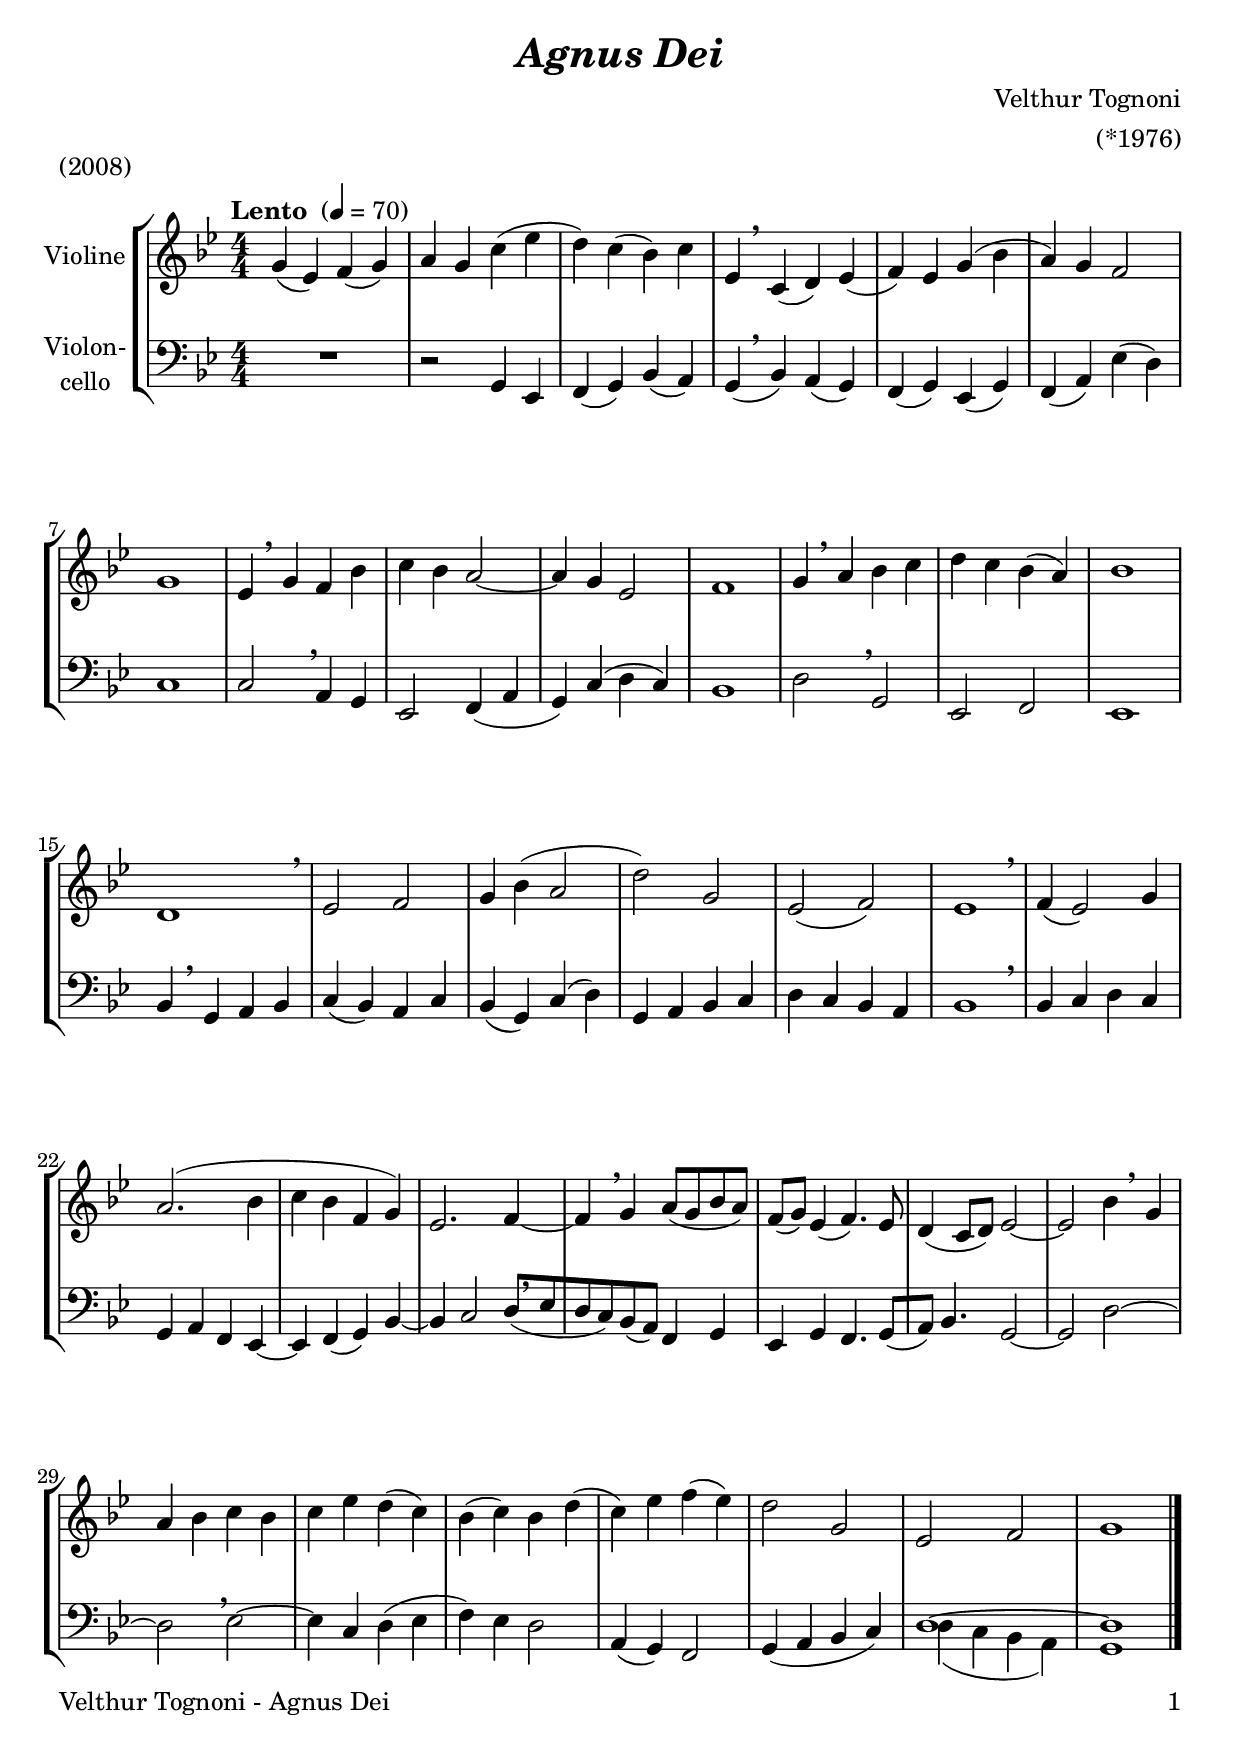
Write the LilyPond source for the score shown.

\version "2.18.2"
\include "deutsch.ly"
  
#(set-global-staff-size 22)

\header {
  title     = \markup \bold \italic "Agnus Dei"
  composer  = "Velthur Tognoni"
  arranger  = "(*1976)"
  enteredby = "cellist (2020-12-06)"
  piece     = "(2008)"
}

voiceconsts = {
  \key e \minor
  \time 4/4
  \clef "treble"
  \numericTimeSignature
  % Set default beaming for all staves
%  \set Timing.beamExceptions = #'()
%  \set Timing.baseMoment     = #(ly:make-moment 1 4)
%  \set Timing.beatStructure  = #'(1 1 1)
  \tempo "Lento " 4=70
}

mivl = "violin"
%miba = "pizzicato strings"
miba = "cello"

rit = \mark \markup \box \italic "rit."

va = \relative c' {
  \voiceconsts

  e4( c) d( e)
  fis e a( c
  h) a( g) a
  c, \breathe a( h) c(
  d) c e( g

  fis) e d2
  e1
  c4 \breathe e d g
  a g fis2~
  fis4 e c2

  d1
  e4 \breathe fis g a
  h a g ( fis)
  g1
  h, \breathe

  c2 d
  e4 g( fis2
  h) e,
  c( d)
  c1 \breathe

  d4( c2) e4
  fis2.( g4
  a g d e)
  c2. d4~
  d \breathe e fis8( e g fis)

  d( e) c4( d4.) c8
  h4( a8 h) c2~
  c g'4 \breathe e
  fis g a g
  a c h( a)

  g( a) g h(
  a) c d( c)
  h2 e,
  c d
  e1 \bar "|."
}

vb = \relative c {
  \voiceconsts
  \clef "bass"

  R1
  r2 e4 c
  d( e) g( fis)
  e( \breathe g) fis( e)
  d( e) c( e)

  d( fis) c'( h)
  a1
  a2 \breathe fis4 e
  c2 d4( fis
  e) a( h a)

  g1
  h2 \breathe e,
  c d
  c1
  g'4 \breathe e fis g

  a( g) fis a
  g( e) a( h)
  e, fis g a
  h a g fis
  g1 \breathe

  g4 a h a
  e fis d c~
  c d( e) g~
  g a2 h8([ \breathe c
  h a) g( fis]) d4 e

  c e d4. e8([
  fis]) g4. e2~
  e h'~
  h \breathe c~
  c4 a h( c

  d) c h2
  fis4( e) d2
  e4( fis g a)
  << {
    h1~
    h
  } \\ {
    h4( a g fis)
    e1
  } >> \bar "|."
}


music = \new StaffGroup <<
      \new Staff {
	\set Staff.midiInstrument = \mivl
	\set Staff.instrumentName = \markup \center-column { "Violine" }
	\transpose e g { \va }
      }

      \new Staff {
	\set Staff.midiInstrument = \miba
	\set Staff.instrumentName = \markup \center-column { "Violon-" "cello" }
	\transpose e g, { \vb }
      }
>>

\book {
   \paper {
    print-page-number = ##t
    print-first-page-number = ##t
    ragged-last-bottom = ##f
    oddHeaderMarkup = \markup \null
    evenHeaderMarkup = \markup \null
    oddFooterMarkup = \markup {
      \fill-line {
        \on-the-fly #print-page-number-check-first
        "Velthur Tognoni - Agnus Dei" \fromproperty #'page:page-number-string
      }
    }
    evenFooterMarkup = \oddFooterMarkup
  } \score {
    \music
    \layout {}
  }

  \score {
    \unfoldRepeats \music

    \midi {
      \context {
        \Score
      }
    }
  }
}